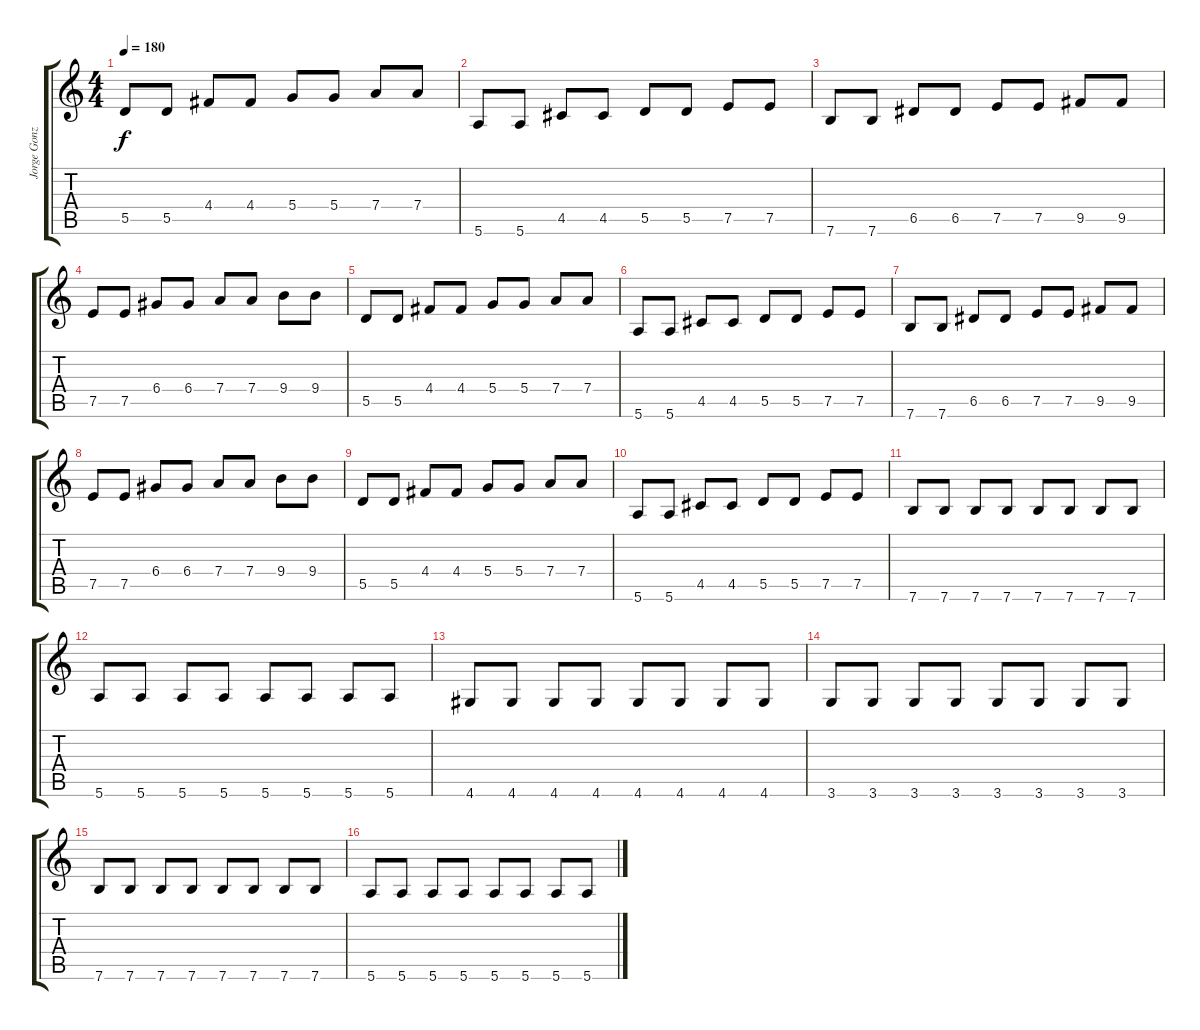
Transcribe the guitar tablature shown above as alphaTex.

\track ("Jorge Gonzalez" "Jorge Gonz") {instrument electricbassfinger}
\staff {score tabs}
\tuning (E4 B3 G3 D3 A2 E2) {hide}
\ts (4 4)
\tempo 180
\clef g2
\ks c
5.5.8{dy f} 5.5.8 4.4.8 4.4.8 5.4.8 5.4.8 7.4.8 7.4.8 |
5.6.8 5.6.8 4.5.8 4.5.8 5.5.8 5.5.8 7.5.8 7.5.8 |
7.6.8 7.6.8 6.5.8 6.5.8 7.5.8 7.5.8 9.5.8 9.5.8 |
7.5.8 7.5.8 6.4.8 6.4.8 7.4.8 7.4.8 9.4.8 9.4.8 |
5.5.8 5.5.8 4.4.8 4.4.8 5.4.8 5.4.8 7.4.8 7.4.8 |
5.6.8 5.6.8 4.5.8 4.5.8 5.5.8 5.5.8 7.5.8 7.5.8 |
7.6.8 7.6.8 6.5.8 6.5.8 7.5.8 7.5.8 9.5.8 9.5.8 |
7.5.8 7.5.8 6.4.8 6.4.8 7.4.8 7.4.8 9.4.8 9.4.8 |
5.5.8 5.5.8 4.4.8 4.4.8 5.4.8 5.4.8 7.4.8 7.4.8 |
5.6.8 5.6.8 4.5.8 4.5.8 5.5.8 5.5.8 7.5.8 7.5.8 |
7.6.8 7.6.8 7.6.8 7.6.8 7.6.8 7.6.8 7.6.8 7.6.8 |
5.6.8 5.6.8 5.6.8 5.6.8 5.6.8 5.6.8 5.6.8 5.6.8 |
4.6.8 4.6.8 4.6.8 4.6.8 4.6.8 4.6.8 4.6.8 4.6.8 |
3.6.8 3.6.8 3.6.8 3.6.8 3.6.8 3.6.8 3.6.8 3.6.8 |
7.6.8 7.6.8 7.6.8 7.6.8 7.6.8 7.6.8 7.6.8 7.6.8 |
5.6.8 5.6.8 5.6.8 5.6.8 5.6.8 5.6.8 5.6.8 5.6.8
